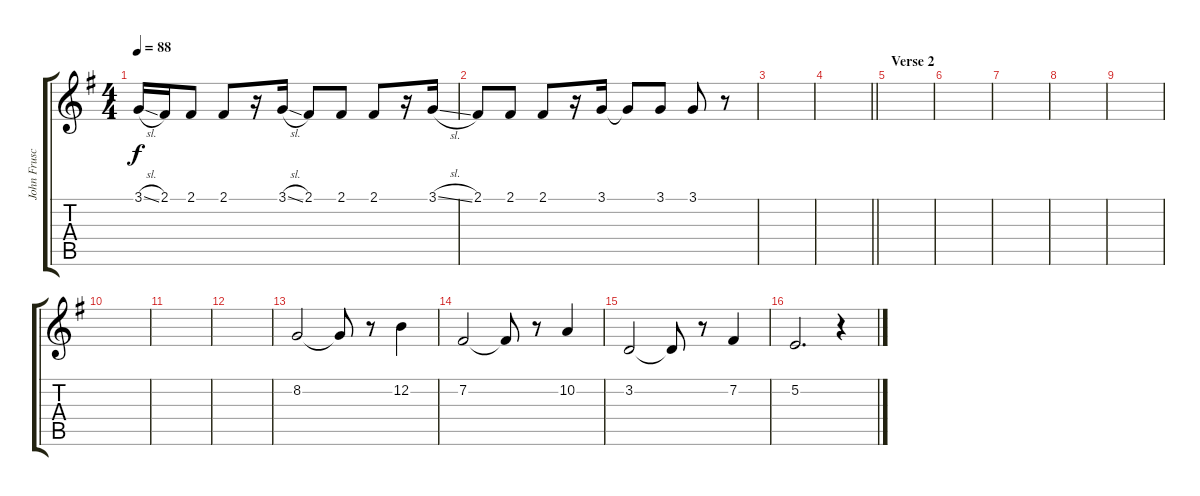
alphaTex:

\track ("John Frusciante (Bgk Vocal 1)" "John Frusc") {instrument choiraahs}
\staff {score tabs}
\tuning (E4 B3 G3 D3 A2 E2) {hide}
\ts (4 4)
\tempo 88
\clef g2
\ks g
3.1{sl}.16{dy f instrument flute} 2.1.16 2.1.8 2.1.8 r.16 3.1{sl}.16 2.1.8 2.1.8 2.1.8 r.16 3.1{sl}.16 |
2.1.8 2.1.8 2.1.8 r.16 3.1.16 3.1{t}.8 3.1.8 3.1.8 r.8 |
|
\barLineRight lightlight
|
\section ("" "Verse 2")
|
|
|
|
|
|
|
|
8.2.2 8.2{t}.8 r.8 12.2.4 |
7.2.2 7.2{t}.8 r.8 10.2.4 |
3.2.2 3.2{t}.8 r.8 7.2.4 |
5.2.2{d} r.4
